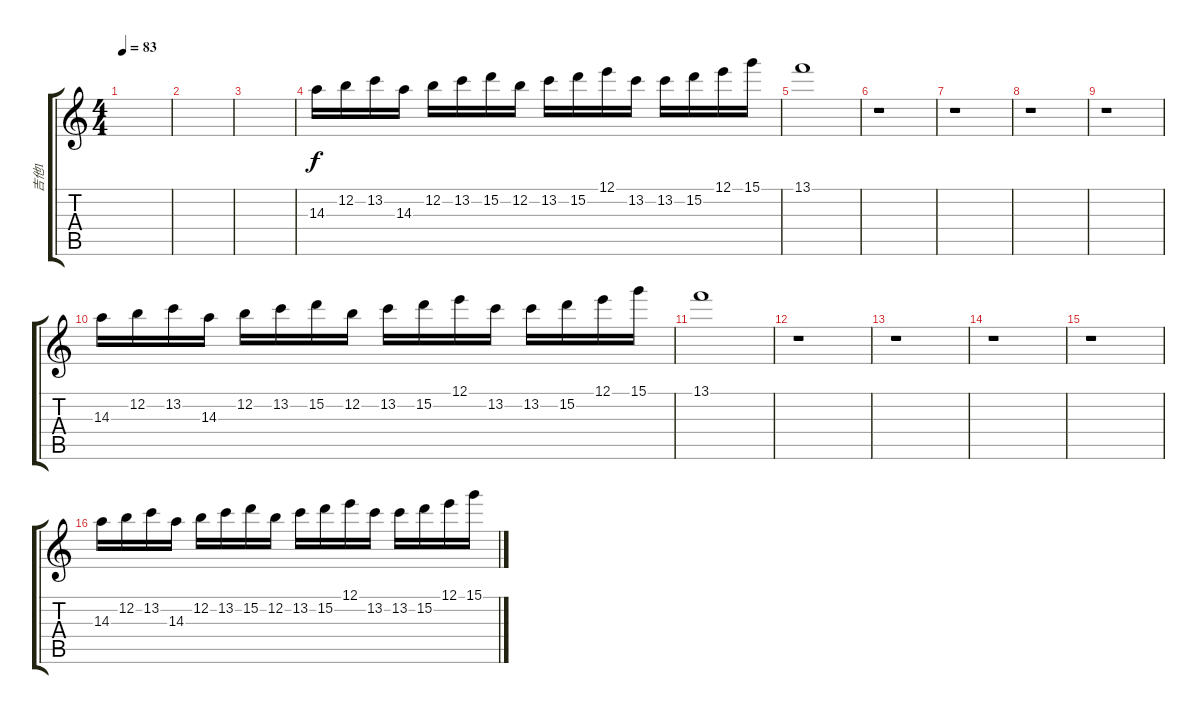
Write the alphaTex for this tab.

\track ("吉他1" "吉他1") {instrument electricguitarclean}
\staff {score tabs}
\tuning (E4 B3 G3 D3 A2 E2) {hide}
\ts (4 4)
\tempo 83
\clef g2
\ks c
|
|
|
14.3.16 12.2.16 13.2.16 14.3.16 12.2.16 13.2.16 15.2.16 12.2.16 13.2.16 15.2.16 12.1.16 13.2.16 13.2.16 15.2.16 12.1.16 15.1.16 |
13.1.1 |
r.1 |
r.1 |
r.1 |
r.1 |
14.3.16 12.2.16 13.2.16 14.3.16 12.2.16 13.2.16 15.2.16 12.2.16 13.2.16 15.2.16 12.1.16 13.2.16 13.2.16 15.2.16 12.1.16 15.1.16 |
13.1.1 |
r.1 |
r.1 |
r.1 |
r.1 |
14.3.16 12.2.16 13.2.16 14.3.16 12.2.16 13.2.16 15.2.16 12.2.16 13.2.16 15.2.16 12.1.16 13.2.16 13.2.16 15.2.16 12.1.16 15.1.16
